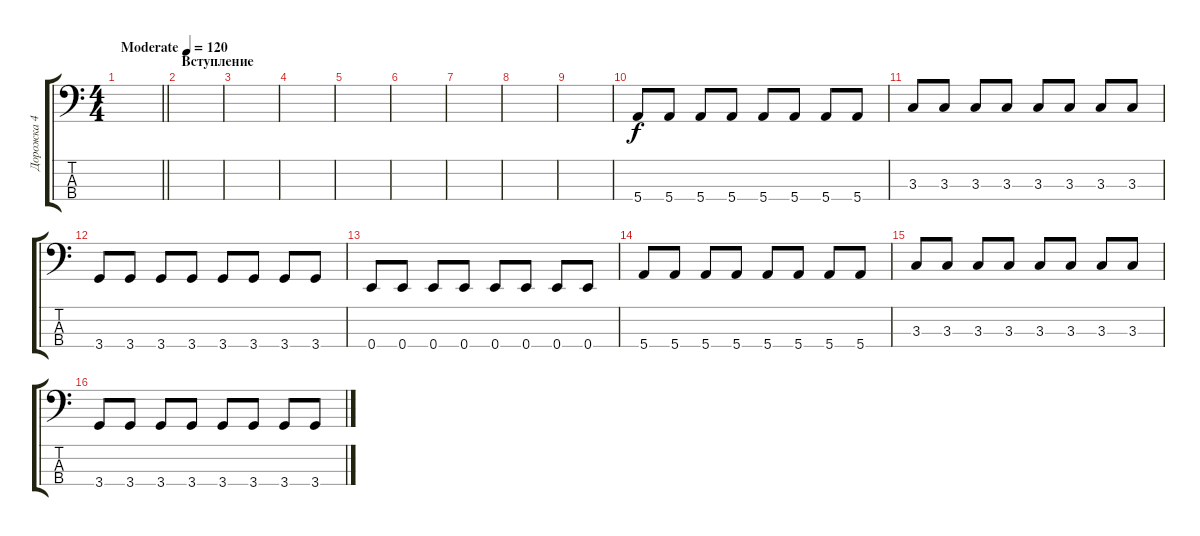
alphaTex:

\track ("Дорожка 4" "Дорожка 4") {instrument electricbassfinger}
\staff {score tabs}
\tuning (G2 D2 A1 E1) {hide}
\ts (4 4)
\tempo (120 "Moderate")
\clef f4
\barLineRight lightlight
\ks c
|
\section ("" "Вступление")
|
|
|
|
|
|
|
|
5.4.8{volume 8} 5.4.8 5.4.8 5.4.8 5.4.8 5.4.8 5.4.8 5.4.8 |
3.3.8{volume 9} 3.3.8 3.3.8 3.3.8 3.3.8 3.3.8 3.3.8 3.3.8 |
3.4.8{volume 10} 3.4.8 3.4.8 3.4.8 3.4.8 3.4.8 3.4.8 3.4.8 |
0.4.8{volume 11} 0.4.8 0.4.8 0.4.8 0.4.8 0.4.8 0.4.8 0.4.8 |
5.4.8{volume 12} 5.4.8 5.4.8 5.4.8 5.4.8 5.4.8 5.4.8 5.4.8 |
3.3.8{volume 13} 3.3.8 3.3.8 3.3.8 3.3.8 3.3.8 3.3.8 3.3.8 |
3.4.8{volume 14} 3.4.8 3.4.8 3.4.8 3.4.8 3.4.8 3.4.8 3.4.8
